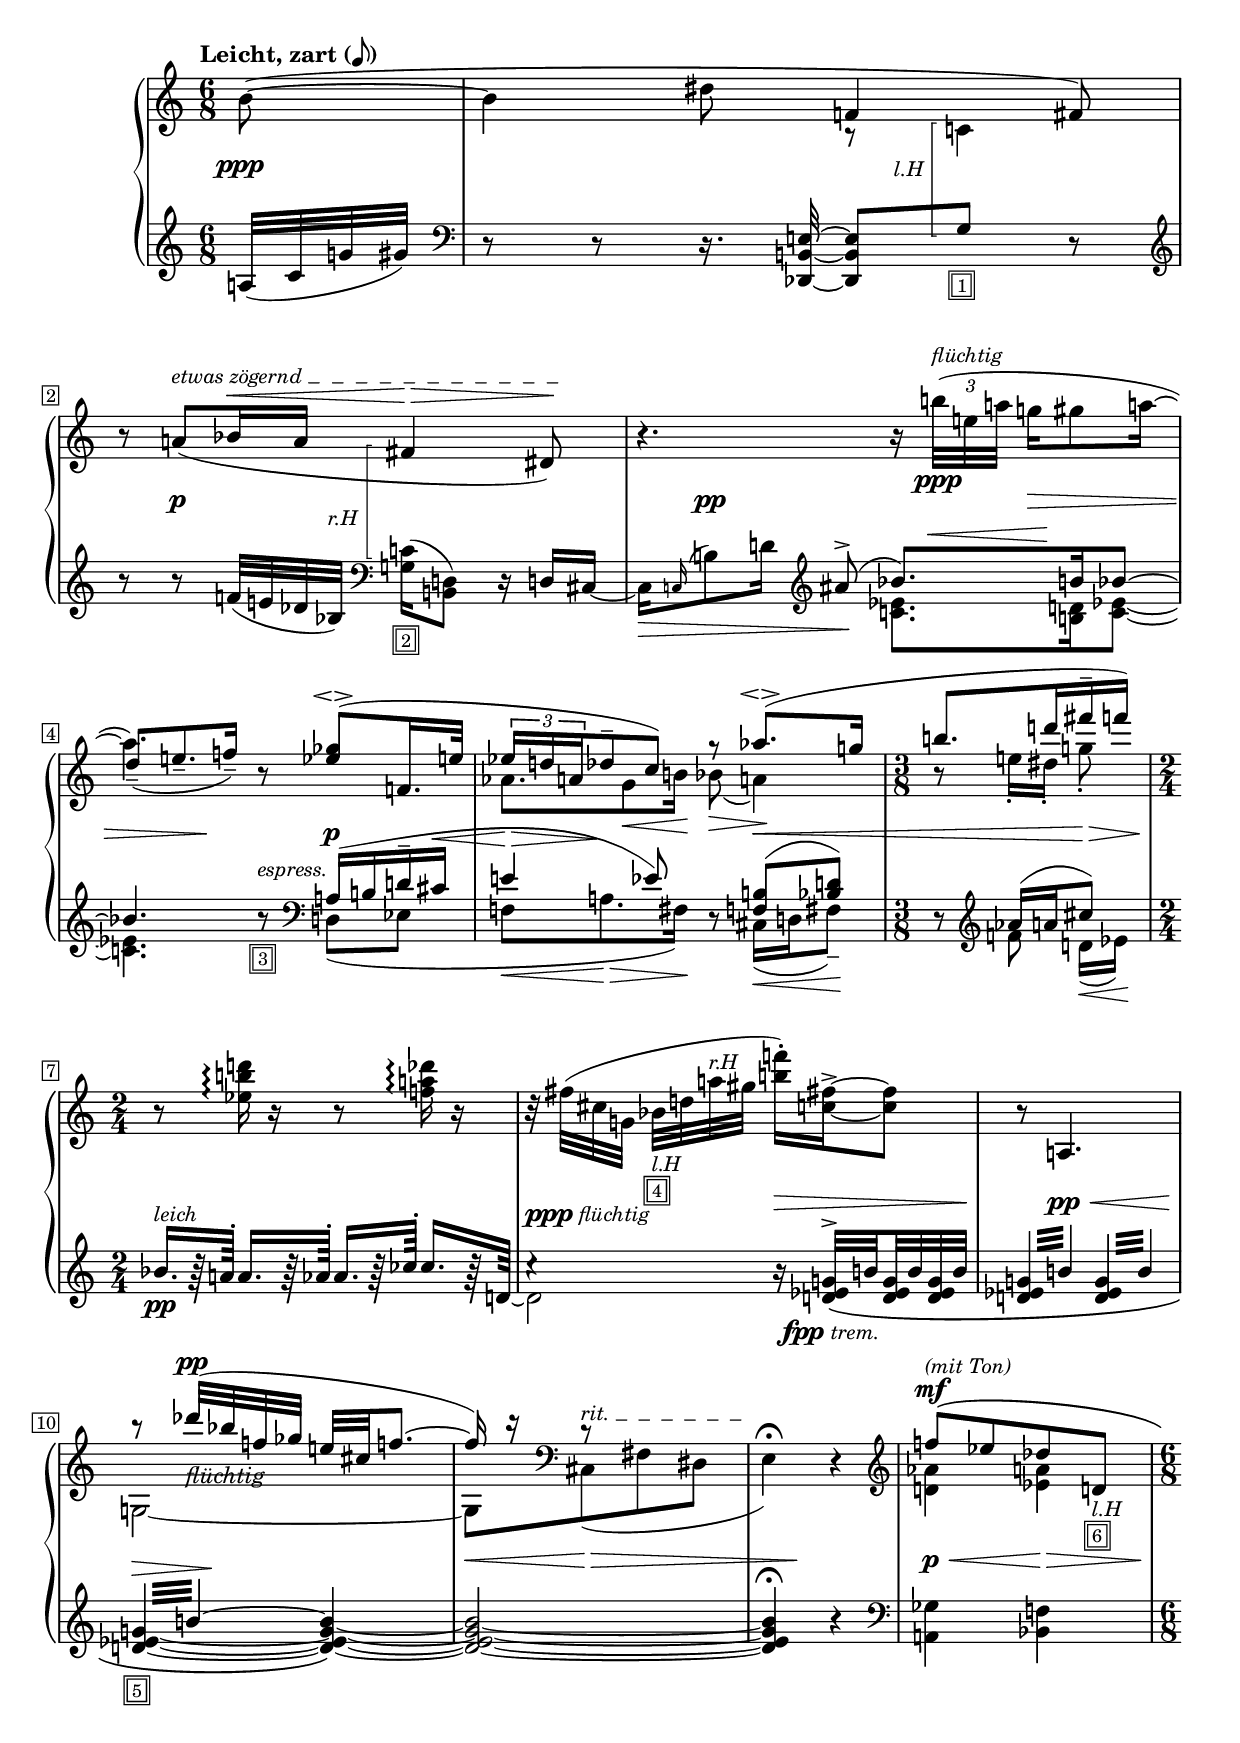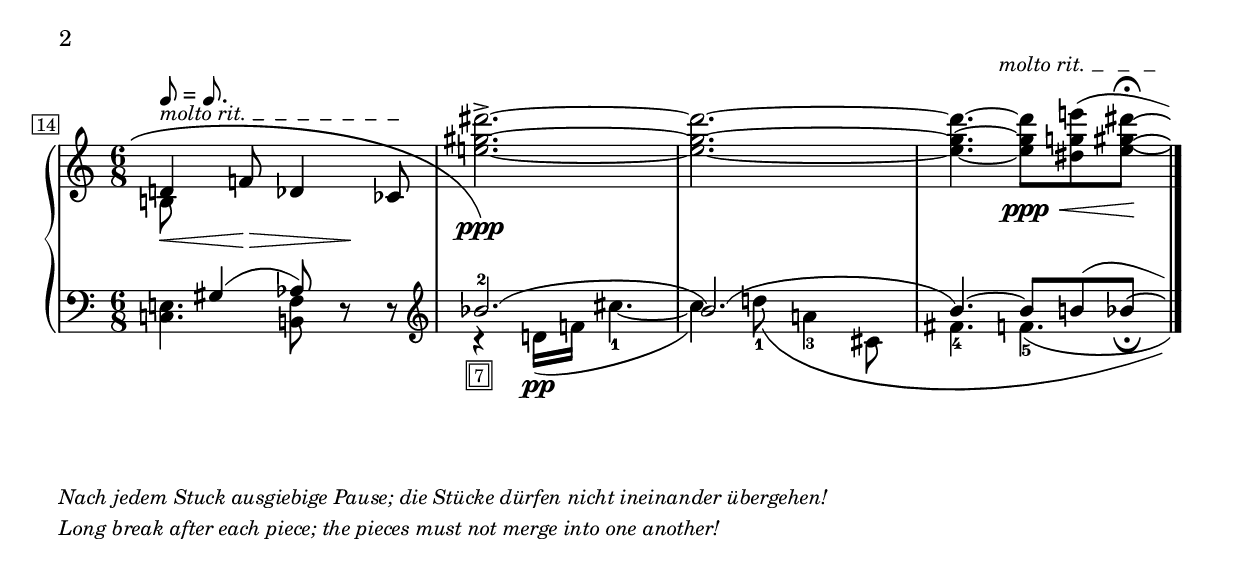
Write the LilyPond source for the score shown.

Global = {
  \key c \major
  \time 6/8
  \include "../global.ly"
}

% extend laissez-vibrer tie
extendLV = #(define-music-function (parser location further) (number?) #{
  \once \override LaissezVibrerTie.X-extent = #'(0 . 0)
  \once \override LaissezVibrerTie.details.note-head-gap = #(/ further -2)
  \once \override LaissezVibrerTie.extra-offset = #(cons (/ further 2) 0)
#})

#(define-markup-command (annotation layout props text) (markup?)
  "Draw an annotation (a double box around text)."
  (interpret-markup layout props
    (markup #:override '(box-padding . 0.2) #:box
            #:override '(box-padding . 0.4) #:box #:normal-text #:tiny text )))

csBracket = \override PianoStaff.Arpeggio.stencil = #ly:arpeggio::brew-chord-bracket
lH = \markup { \small "l.H" }
rH = \markup { \small "r.H" }

Sopran = \context Voice = "one" \relative c'' {
  \voiceOne
  \override MultiMeasureRest.staff-position = #0
  \override Rest.staff-position = #0
  \override DynamicText.Y-offset = #-2.4
  \override Hairpin.Y-offset = #-2
  \stemNeutral\slurNeutral
  \tempo \markup {
    \bold\concat { "Leicht, zart (" { \tiny\note {8} #1 } ")" }
  }
  \partial 8 b8~(
  %1
  | b4 dis8 f,!4 fis8)
    \break
  | r a![(^\markup {
      \small "etwas zögernd"
      %\override #'((on . 0.3) (off . 0.5))
      \draw-dashed-line #'(24 . 0)
    } bes16^\< a]
    \once\override Staff.TextScript.extra-offset = #'(-7 . -2)
    \csBracket fis4_\rH
    \arpeggio\!\> dis8\!)
    \revert PianoStaff.Arpeggio.stencil
  | r4. r16 \tuplet 3/2 { b''!32[(\ppp^\markup {
       \small "flüchtig"
    } e,! a!] } g!16[ gis8 a!16~]
  | a4.) r8 \stemUp\slurUp <ees ges>8\espressivo[( f,!16. e'!32]
  %5
  | \tuplet 3/2 { ees16 d! a! } des8^- c) g'\rest aes8.\espressivo[( g16]
  | \time 3/8 b!8.[ d!16 fis^- f!])
  | \time 2/4 \stemDown r8 <ees, b'! d!>16\arpeggio r16 r8 <f! a! des>16\arpeggio r16
  | r32 fis[( cis g!]
    bes_\lH[_\markup \annotation 4 d!
    \once\override Staff.TextScript.extra-offset = #'(0 . -3.6)
    a'!^\rH gis]
    <b! f'!>16^.)[ <c,!_~ fis~>^> q8]
  | r8 \stemUp a,!4.
  %10
  | b''8\rest
    \once\override Staff.TextScript.extra-offset = #'(0 . 6)
    des32^\pp_\markup { "flüchtig" } [( bes f! ges] e![ cis f!8.~]
  | f16) c'16\rest c,,8\rest^\markup {
      \small "rit."
      \draw-dashed-line #'(12 . 0)
    } s4
  | s2
  | \shape #'(
      (( 0 . 0) (0 . 0) (0 . 0) (0 . 0))
      (( 0.5 . 1) (0 . 1) (0 . -2) (0 . -11))
    ) PhrasingSlur

    f'!8[\(^\mf^\markup {
      \small "(mit Ton)"
    } ees des d,!_\lH_\markup \annotation {6}]
    \break
  | \time 6/8 d!4^\markup {
      \small "molto rit."
      \draw-dashed-line #'(14 . 0)
    }^\markup { \tiny\note {8} #1 "=" \tiny\note {8.} #1  } f!8 des4 ces8
  %15
  | \stemDown\tieNeutral
    <e'! gis dis'>2.~^>\ppp\)
  | <e gis dis'>2.~
  | <e gis dis'>4.~
    \once\override Staff.TextScript.extra-offset = #'(-2 . 0)
    q8[^\markup {
      \small "molto rit."
      \draw-dashed-line #'(6 . 0)
    }
    \shape #'((0 . 0) (0 . 0) (0 . 1) (4 . 0.2)) Slur
    <dis g! e'!>(
    \extendLV #2
    \override LaissezVibrerTieColumn.tie-configuration
       = #`((9 . ,UP)
            (5 . ,UP)
            (3 . ,DOWN))
    <e gis dis'>]\laissezVibrer\fermata)
  \fine
}

Alto = \context Voice = "two" \relative c' {
  \voiceTwo
  \override MultiMeasureRest.staff-position = #0
  \override Rest.staff-position = #0
  \partial 8 s8
  %1
  | s4. b8\rest
    \once\override Staff.TextScript.extra-offset = #'(-6 . 0)
    \csBracket c!4\arpeggio-\lH
  | s2.*2
  | \stemUp d'8_-[( e!8._- f!16_-)] s4.
  %5
  | \stemDown aes,8.[ g8\< b!16\!] bes8(\> a!4)\!
  | r8 e'!16_.[ dis_.] g!8_.
  | s2*3
  %10
  | g,,!2~
  | g8[ \clef bass cis,( fis dis]
  | e4)^\fermata r
    \clef treble
  | <d'! aes'>4 <ees a!>
  | b!8\< s s\!\> s s\! s

}

Tenor = \context Voice = "three" \relative c' {
  \voiceThree
  \override MultiMeasureRest.staff-position = #0
  \override Rest.staff-position = #0
  \set baseMoment = #(ly:make-moment 1/8)
  \partial 8 s8
  %1
  | s2.
  | s4.
    \stemDown
    \once\omit Beam
    \csBracket c!16\arpeggio[( d,!8]) s8.
  | s4
    \clef bass \stemUp\tieUp\slurUp ais''8^>^(
    \once\override Hairpin.shorten-pair = #'(3.5 . 3.5)
    bes8.[)^\< b!16\! bes8~]
  | \override Hairpin.to-barline = ##f
    \override Slur.height-limit = 20
    \override DynamicLineSpanner.outside-staff-priority = ##f
    bes4. s8
    \clef bass
    \shape #'((0 . 0) (0 . -5) (0 . -1) (0 . 0)) Slur
    a,!16[( b! d!^- cis^\<]
  %5
  | \once\override Hairpin.shorten-pair = #'(0 . 6)
    e!4\!^\> ees8)\! s <f,! b!>[( <bes d!>])
  | s8 aes'16[( a! cis8])
    \override Hairpin.to-barline = ##t
  | s2
  | \set subdivideBeams = ##t
    c4\rest r16
    \once\override Staff.TextScript.extra-offset = #'(-4 . 0.5)
    <d,! ees g!>32^>[_\(_\markup {
      \dynamic fpp \small "trem."
    } b'! <d, ees g> b' <d, ees g> b']
  | \repeat tremolo 4 { <d,! ees g!>32 b'! }
    \repeat tremolo 4 { <d, ees g>32 b' }
  %10
  | \set tieWaitForNote = ##t
    \once\override Hairpin.shorten-pair = #'(0 . 13)
    \repeat tremolo 4 {
      <d,! ees g!>32^\>_~_\markup \annotation 5 b'!~
    }
    <d, ees g b>4_~\)\!
  | <d ees g b>2_~
  | <d ees g b>4\fermata r
  | s2
  | s8 gis,4( aes8) s4
  %15
  | \shape #'((0 . 0) (0 . 1.5) (0 . 2.5) (0 . 0)) Tie
    bes'2.-2~_\markup \annotation 7
  | \shape #'((0 . 0) (0 . 2.5) (0 . 2.5) (0 . 0)) Tie
    2.~
  | 4.~ 8[
    \shape #'((0 . 0) (0 . 0) (0 . 0.3) (3 . -0.5)) Slur
    b!(
    \extendLV #1.5
    \once\override LaissezVibrerTieColumn.tie-configuration = #`((2 . ,UP))
    bes\laissezVibrer]_\fermata
    <>)
}

Bass = \context Voice = "four" \relative c' {
  \voiceFour
  \override MultiMeasureRest.staff-position = #0
  \override Rest.staff-position = #0
  \stemNeutral\slurNeutral\tieNeutral
  \clef treble
  \partial 8 a!32[( c g'! gis)]
  %1
  | \clef bass r8 r r16. <des,, b'! e!>32~ q8[ \csBracket g'\arpeggio]_\markup \annotation 1 r
  | \clef treble r r f'32[( e! des bes])
    \clef bass
    g!16[_\markup \annotation 2 b,!8] r16 d![ cis~]
  | cis16[_\> \appoggiatura c!16 b'!8 d!16]
    \clef treble \stemDown\slurDown s8\! <c! ees>8.[ <b! d!>16 <c_~ ees_~>8]
  | <c! ees>4.
    \once\override Staff.TextScript.extra-offset = #'(0 . 0.2)
    r8^\markup { \small "espress." }_\markup \annotation 3
    \clef bass d,!8[( ees]
  %5
  | f!8[_\< a!8.\!\> fis16\!]) r8 cis16[(_\< d fis8_-])\!
  | \time 3/8 r8 \clef treble f'! d!16[(\< ees])\!
  | \time 2/4 \stemUp bes'16.[_\pp r64 a!^.] a16.[ r64 aes^.] aes16.[ r64 ces^.] ces16.[ r64 d,!~]
  | \stemDown d2
  | s1*2/4*4
  %13
  | \clef bass <a,! ges'>4 <bes f'!>
  | \time 6/8 <c! e!>4. <b! f'>8 r r
  | \clef treble c'4\rest d!16[(\pp f!] cis'4.-1_~
  | cis4)
    \shape #'((-0.5 . -1.5) (0 . 0) (0 . -1) (14 . -1.5)) PhrasingSlur
    d!8-1\( a!4-3	 cis,8
  | fis4.-4
    \shape #'((0 . 0) (0 . -0.5) (0 . -0.8) (0 . 0)) Slur
    f!4.(-5 <>)\)
  \fine
}

centerDynamics = {
  \partial 8
    \once\override Staff.TextScript.extra-offset = #'(-2 . 0)
    s8-\markup { \dynamic ppp }
  %1
  | s2.
  | s8 s4\p s4.
  | s16 s8\pp s8. s8 s\> s
  | s4 s8\! s8 s\p s
  %5
  | s2 s4\<
  | s8 s s16\!\> s
  | s4\!-\markup { \small "leich" } s
  | s4-\markup { \dynamic ppp \small "flüchtig" }
    s4\>
  | s8\! s\pp\< s4
  %10
  | s4\! s
  | s8\< s4\!\> s8
  | s8 s\! s4
  | s8\p\< s s\!\> s
  | s8\! s s2
  %15
  | s2.*2
  | s4 s8 s\ppp\< s s\!

}

\score {
  \new PianoStaff \with { connectArpeggios = ##t }
  <<
    \accidentalStyle Score.piano
    \context Staff = "upper" <<
      \set Staff.midiInstrument = #"acoustic grand"
      \Global
      \clef treble
      \Sopran
      \Alto
    >>
    \context Dynamics <<
      \Global \centerDynamics
    >>
    \context Staff = "lower" <<
      \set Staff.midiInstrument = #"acoustic grand"
      \Global
      \clef bass
      \Tenor
      \Bass
    >>
  >>
  \header {
    composer = "Arnold Schönberg"
    %opus = "Op. 19"
    title = \markup {
      \fill-line {
        \center-column {
          \null\null
          \line { \abs-fontsize #18 "Sechs kleine Klavierstücke, Op. 19" }
          \line {
            \abs-fontsize #14 \italic "Six little piano pieces"
            \abs-fontsize #14 \normal-text\bold "(1911)"
          }
          \null
          \line { \abs-fontsize #20 "I." }
          \null
        }
      }
    }
    % \markup { \abs-fontsize #30 "1." }
    subtitle = #f
  }
  \layout {
    \context {
      \PianoStaff
      % More space between staves in the same PianoStaff
      \override StaffGrouper.staff-staff-spacing.minimum-distance = 14
      \override TextScript.font-shape = #'italic
    }
  }
  \midi {
    \tempo 4 = 100
  }
}

\markup {
  \column {
    \fill-line {
      \small\italic "Nach jedem Stuck ausgiebige Pause; die Stücke dürfen nicht ineinander übergehen!" ""
    }
    \fill-line {
      \small\italic "Long break after each piece; the pieces must not merge into one another!" ""
    }
  }
}